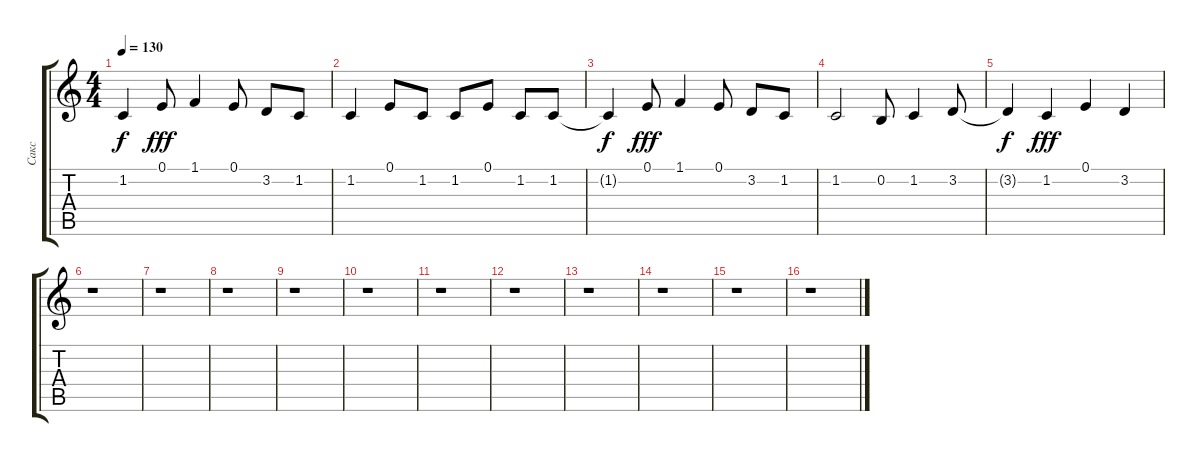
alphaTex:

\track ("Сакс" "Сакс") {instrument baritonesax}
\staff {score tabs}
\tuning (E4 B3 G3 D3 A2 E2) {hide}
\ts (4 4)
\tempo 130
\clef g2
\ks c
1.2{t}.4{dy f} 0.1.8{dy fff} 1.1.4 0.1.8 3.2.8 1.2.8 |
1.2.4 0.1.8 1.2.8 1.2.8 0.1.8 1.2.8 1.2.8 |
1.2{t}.4{dy f} 0.1.8{dy fff} 1.1.4 0.1.8 3.2.8 1.2.8 |
1.2.2 0.2.8 1.2.4 3.2.8 |
3.2{t}.4{dy f} 1.2.4{dy fff} 0.1.4 3.2.4 |
r.1 |
r.1 |
r.1 |
r.1 |
r.1 |
r.1 |
r.1 |
r.1 |
r.1 |
r.1 |
r.1
